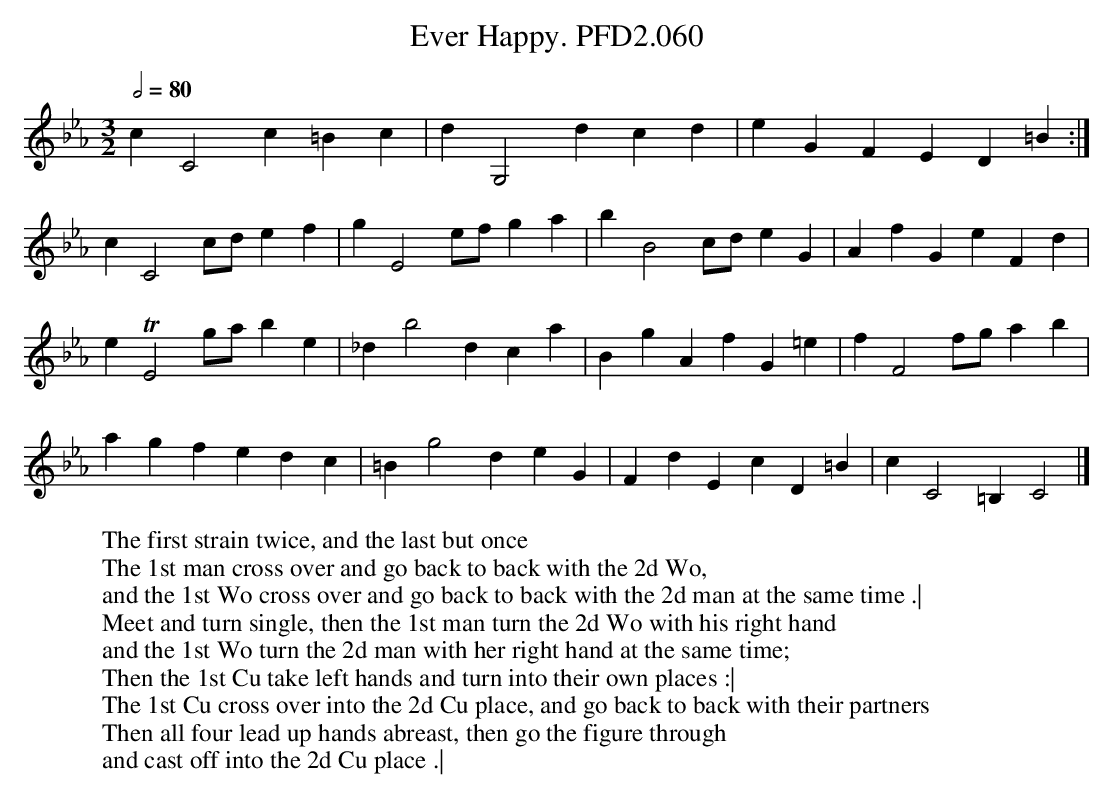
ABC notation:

X:1
T:Ever Happy. PFD2.060
M:3/2
L:1/4
Q:1/2=80
W:The first strain twice, and the last but once
W:The 1st man cross over and go back to back with the 2d Wo,
W:and the 1st Wo cross over and go back to back with the 2d man at the same time .|
W:Meet and turn single, then the 1st man turn the 2d Wo with his right hand
W:and the 1st Wo turn the 2d man with her right hand at the same time;
W:Then the 1st Cu take left hands and turn into their own places :|
W:The 1st Cu cross over into the 2d Cu place, and go back to back with their partners
W:Then all four lead up hands abreast, then go the figure through
W:and cast off into the 2d Cu place .|
K:Cm
cC2c=Bc|dG,2dcd|eGFED=B:|
cC2c/d/ef|gE2e/f/ga|bB2c/d/eG|AfGeFd|
eTE2g/a/be|_db2dca|BgAfG=e|fF2f/g/ab|
agfedc|=Bg2deG|FdEcD=B|cC2=B,C2|]
